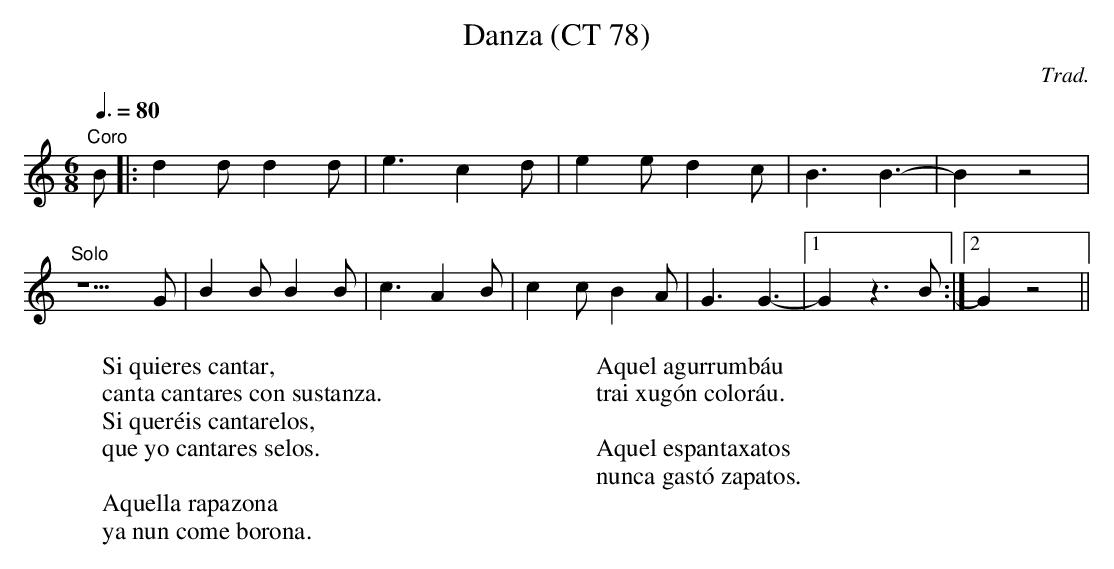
X:1
T:Danza (CT 78)
C:Trad.
M:6/8
L:1/8
Q:3/8=80
W:Si quieres cantar,
W:canta cantares con sustanza.
W:Si queréis cantarelos,
W:que yo cantares selos.
W:
W:Aquella rapazona
W:ya nun come borona.
W:
W:Aquel agurrumbáu
W:trai xugón coloráu.
W:
W:Aquel espantaxatos
W:nunca gastó zapatos.
K:C
"Coro"B|:d2d d2d|e3 c2d|e2e d2c|B3 B3-|B2 z4|
"Solo"z5 G|B2B B2B|c3 A2B|c2c B2A|G3 G3-|[1 G2z3 B:|[2 G2 z4||
